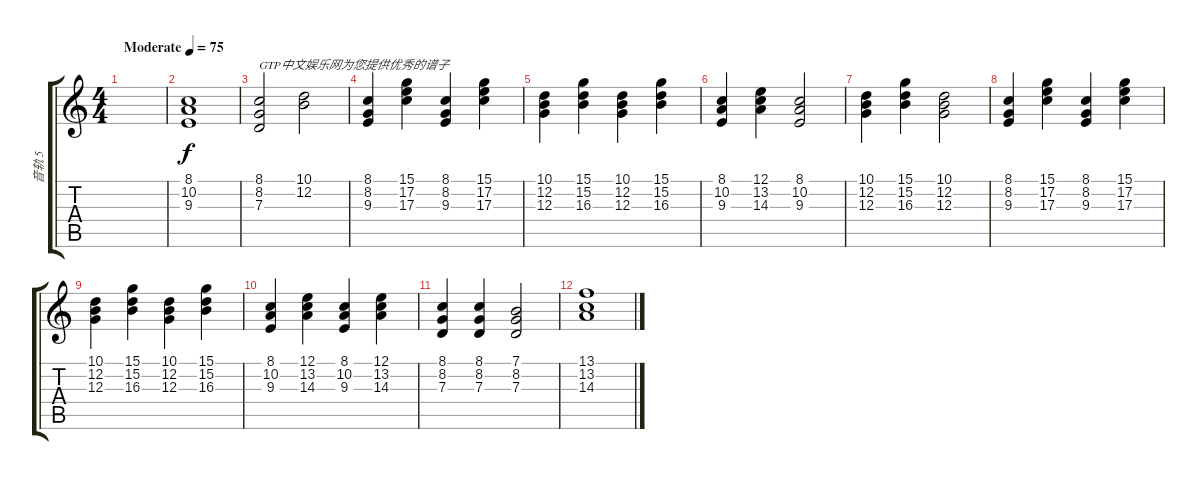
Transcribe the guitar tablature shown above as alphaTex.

\track ("音轨 5" "音轨 5") {instrument electricgrandpiano}
\staff {score tabs}
\tuning (E4 B3 G3 D3 A2 E2) {hide}
\ts (4 4)
\tempo (75 "Moderate")
\clef g2
\ks c
|
(8.1 10.2 9.3).1 |
(8.1 8.2 7.3).2{txt "GTP中文娱乐网为您提供优秀的谱子"} (10.1 12.2).2 |
(8.1 8.2 9.3).4 (15.1 17.2 17.3).4 (8.1 8.2 9.3).4 (15.1 17.2 17.3).4 |
(10.1 12.2 12.3).4 (15.1 15.2 16.3).4 (10.1 12.2 12.3).4 (15.1 15.2 16.3).4 |
(8.1 10.2 9.3).4 (12.1 13.2 14.3).4 (8.1 10.2 9.3).2 |
(10.1 12.2 12.3).4 (15.1 15.2 16.3).4 (10.1 12.2 12.3).2 |
(8.1 8.2 9.3).4 (15.1 17.2 17.3).4 (8.1 8.2 9.3).4 (15.1 17.2 17.3).4 |
(10.1 12.2 12.3).4 (15.1 15.2 16.3).4 (10.1 12.2 12.3).4 (15.1 15.2 16.3).4 |
(8.1 10.2 9.3).4 (12.1 13.2 14.3).4 (8.1 10.2 9.3).4 (12.1 13.2 14.3).4 |
(8.1 8.2 7.3).4 (8.1 8.2 7.3).4 (7.1 8.2 7.3).2 |
(13.1 13.2 14.3).1
